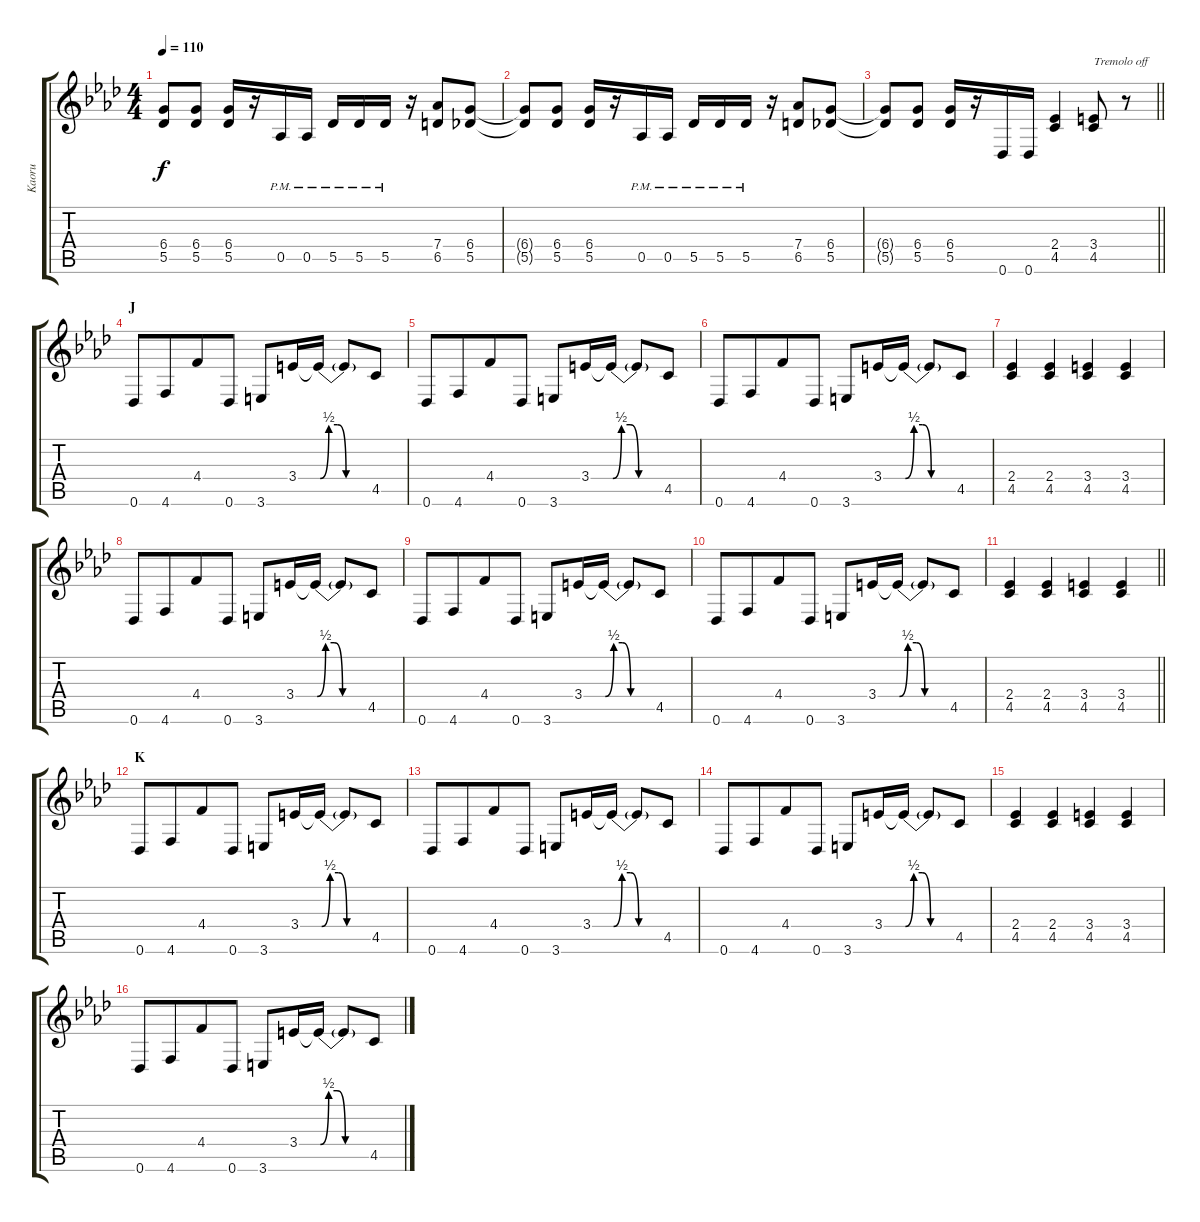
\track ("Kaoru" "Kaoru") {instrument overdrivenguitar}
\staff {score tabs}
\tuning (Eb4 Bb3 Gb3 Db3 Ab2 Db2) {hide}
\ts (4 4)
\tempo 110
\clef g2
\ks fminor
(6.4{t} 5.5{t}).8{dy f} (6.4 5.5).8 (6.4 5.5).16 r.16 0.5{pm}.16 0.5{pm}.16 5.5{pm}.16 5.5{pm}.16 5.5{pm}.16 r.16 (7.4 6.5).8 (6.4 5.5).8 |
(6.4{t} 5.5{t}).8 (6.4 5.5).8 (6.4 5.5).16 r.16 0.5{pm}.16 0.5{pm}.16 5.5{pm}.16 5.5{pm}.16 5.5{pm}.16 r.16 (7.4 6.5).8 (6.4 5.5).8 |
\barLineRight lightlight
(6.4{t} 5.5{t}).8 (6.4 5.5).8 (6.4 5.5).16 r.16 0.6.16 0.6.16 (2.4 4.5).4 (3.4 4.5).8{txt "Tremolo off"} r.8 |
\section ("" "J")
0.6.8 4.6.8{beam merge} 4.4.8 0.6.8 3.6.8 3.4.16 3.4{be (custom 0 0 10 2 20 2 30 0 60 0) t}.16 3.4{t}.8 4.5.8 |
0.6.8 4.6.8{beam merge} 4.4.8 0.6.8 3.6.8 3.4.16 3.4{be (custom 0 0 10 2 20 2 30 0 60 0) t}.16 3.4{t}.8 4.5.8 |
0.6.8 4.6.8{beam merge} 4.4.8 0.6.8 3.6.8 3.4.16 3.4{be (custom 0 0 10 2 20 2 30 0 60 0) t}.16 3.4{t}.8 4.5.8 |
(2.4 4.5).4 (2.4 4.5).4 (3.4 4.5).4 (3.4 4.5).4 |
0.6.8 4.6.8{beam merge} 4.4.8 0.6.8 3.6.8 3.4.16 3.4{be (custom 0 0 10 2 20 2 30 0 60 0) t}.16 3.4{t}.8 4.5.8 |
0.6.8 4.6.8{beam merge} 4.4.8 0.6.8 3.6.8 3.4.16 3.4{be (custom 0 0 10 2 20 2 30 0 60 0) t}.16 3.4{t}.8 4.5.8 |
0.6.8 4.6.8{beam merge} 4.4.8 0.6.8 3.6.8 3.4.16 3.4{be (custom 0 0 10 2 20 2 30 0 60 0) t}.16 3.4{t}.8 4.5.8 |
\barLineRight lightlight
(2.4 4.5).4 (2.4 4.5).4 (3.4 4.5).4 (3.4 4.5).4 |
\section ("" "K")
0.6.8 4.6.8{beam merge} 4.4.8 0.6.8 3.6.8 3.4.16 3.4{be (custom 0 0 10 2 20 2 30 0 60 0) t}.16 3.4{t}.8 4.5.8 |
0.6.8 4.6.8{beam merge} 4.4.8 0.6.8 3.6.8 3.4.16 3.4{be (custom 0 0 10 2 20 2 30 0 60 0) t}.16 3.4{t}.8 4.5.8 |
0.6.8 4.6.8{beam merge} 4.4.8 0.6.8 3.6.8 3.4.16 3.4{be (custom 0 0 10 2 20 2 30 0 60 0) t}.16 3.4{t}.8 4.5.8 |
(2.4 4.5).4 (2.4 4.5).4 (3.4 4.5).4 (3.4 4.5).4 |
0.6.8 4.6.8{beam merge} 4.4.8 0.6.8 3.6.8 3.4.16 3.4{be (custom 0 0 10 2 20 2 30 0 60 0) t}.16 3.4{t}.8 4.5.8
